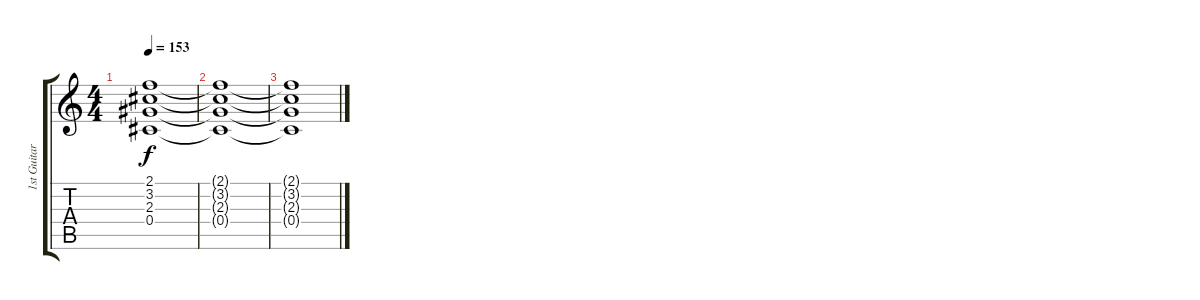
\track ("1st Guitar (Farin Urlaub)" "1st Guitar") {instrument distortionguitar}
\staff {score tabs}
\tuning (Eb4 Bb3 Gb3 Db3 Ab2 Eb2) {hide}
\ts (4 4)
\tempo 153
\clef g2
\ks c
(2.1{t} 3.2{t} 2.3{t} 0.4{t}).1{dy f} |
(2.1{t} 3.2{t} 2.3{t} 0.4{t}).1 |
(2.1{t} 3.2{t} 2.3{t} 0.4{t}).1
